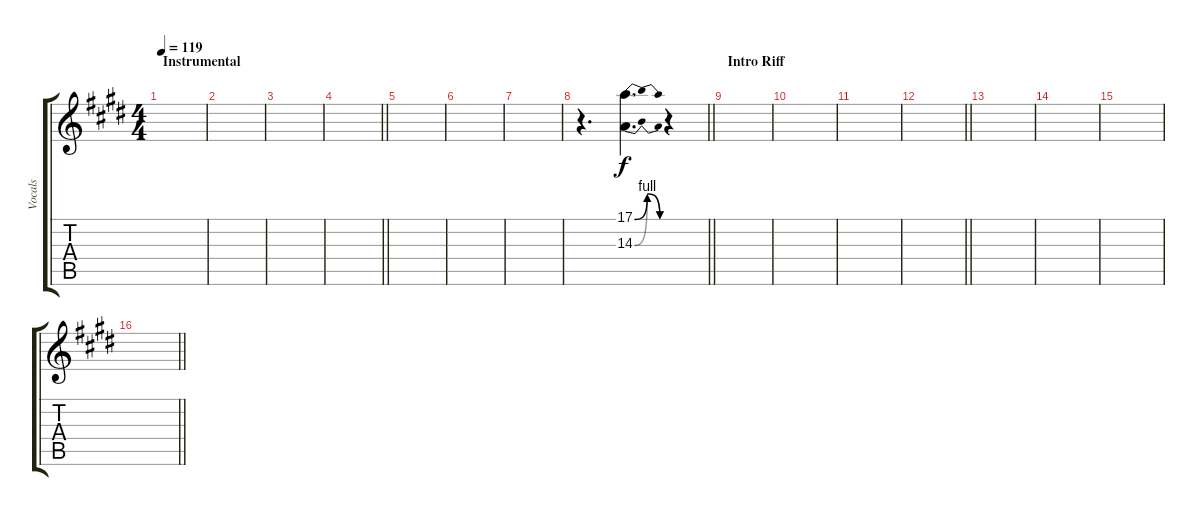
\track ("Vocals" "Vocals") {instrument lead1square bank 255}
\staff {score tabs}
\tuning (E4 B3 G3 D3 A2 E2) {hide}
\ts (4 4)
\section ("" "Instrumental")
\tempo 119
\clef g2
\ks e
|
|
|
\barLineRight lightlight
|
|
|
|
\barLineRight lightlight
r.4{d} (17.1{be (bendrelease 0 0 15 4 45 4 60 0)} 14.3{be (bendrelease 0 0 15 4 45 4 60 0)}).4{d} r.4 |
\section ("" "Intro Riff")
|
|
|
\barLineRight lightlight
|
|
|
|
\barLineRight lightlight
